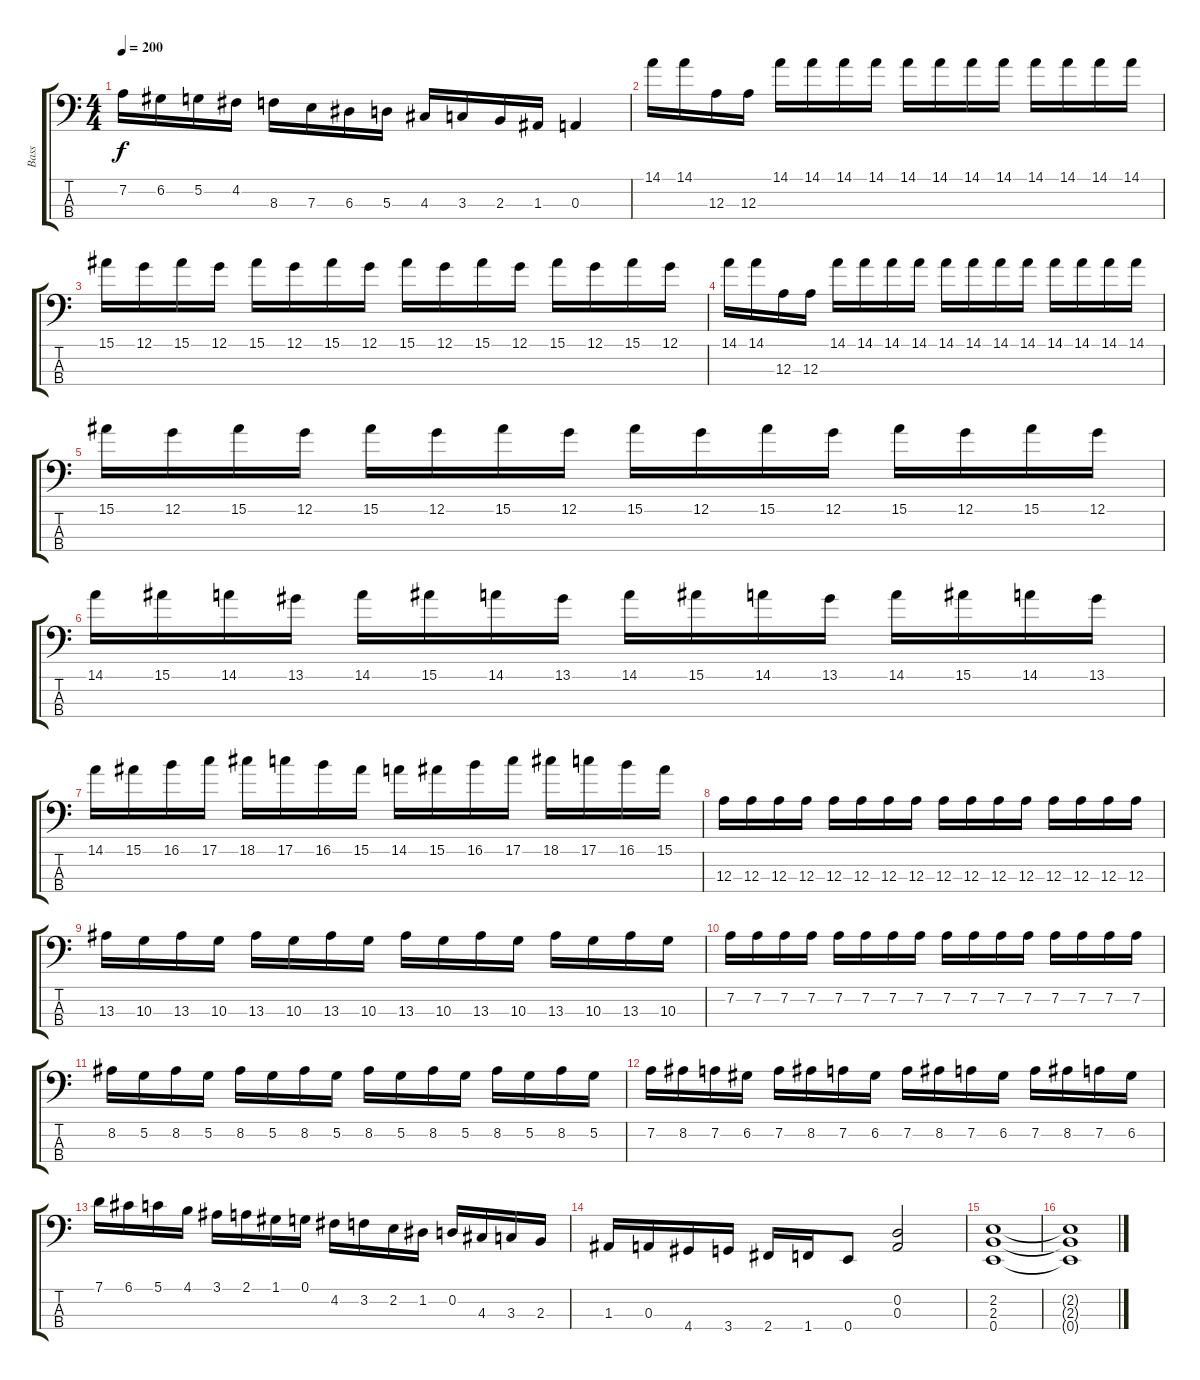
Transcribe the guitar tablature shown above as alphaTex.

\track ("Bass" "Bass") {instrument electricbasspick}
\staff {score tabs}
\tuning (G2 D2 A1 E1) {hide}
\ts (4 4)
\tempo 200
\clef f4
\ks c
7.2.16{dy f} 6.2.16 5.2.16 4.2.16 8.3.16 7.3.16 6.3.16 5.3.16 4.3.16 3.3.16 2.3.16 1.3.16 0.3.4 |
14.1.16 14.1.16 12.3.16 12.3.16 14.1.16 14.1.16 14.1.16 14.1.16 14.1.16 14.1.16 14.1.16 14.1.16 14.1.16 14.1.16 14.1.16 14.1.16 |
15.1.16 12.1.16 15.1.16 12.1.16 15.1.16 12.1.16 15.1.16 12.1.16 15.1.16 12.1.16 15.1.16 12.1.16 15.1.16 12.1.16 15.1.16 12.1.16 |
14.1.16 14.1.16 12.3.16 12.3.16 14.1.16 14.1.16 14.1.16 14.1.16 14.1.16 14.1.16 14.1.16 14.1.16 14.1.16 14.1.16 14.1.16 14.1.16 |
15.1.16 12.1.16 15.1.16 12.1.16 15.1.16 12.1.16 15.1.16 12.1.16 15.1.16 12.1.16 15.1.16 12.1.16 15.1.16 12.1.16 15.1.16 12.1.16 |
14.1.16 15.1.16 14.1.16 13.1.16 14.1.16 15.1.16 14.1.16 13.1.16 14.1.16 15.1.16 14.1.16 13.1.16 14.1.16 15.1.16 14.1.16 13.1.16 |
14.1.16 15.1.16 16.1.16 17.1.16 18.1.16 17.1.16 16.1.16 15.1.16 14.1.16 15.1.16 16.1.16 17.1.16 18.1.16 17.1.16 16.1.16 15.1.16 |
12.3.16 12.3.16 12.3.16 12.3.16 12.3.16 12.3.16 12.3.16 12.3.16 12.3.16 12.3.16 12.3.16 12.3.16 12.3.16 12.3.16 12.3.16 12.3.16 |
13.3.16 10.3.16 13.3.16 10.3.16 13.3.16 10.3.16 13.3.16 10.3.16 13.3.16 10.3.16 13.3.16 10.3.16 13.3.16 10.3.16 13.3.16 10.3.16 |
7.2.16 7.2.16 7.2.16 7.2.16 7.2.16 7.2.16 7.2.16 7.2.16 7.2.16 7.2.16 7.2.16 7.2.16 7.2.16 7.2.16 7.2.16 7.2.16 |
8.2.16 5.2.16 8.2.16 5.2.16 8.2.16 5.2.16 8.2.16 5.2.16 8.2.16 5.2.16 8.2.16 5.2.16 8.2.16 5.2.16 8.2.16 5.2.16 |
7.2.16 8.2.16 7.2.16 6.2.16 7.2.16 8.2.16 7.2.16 6.2.16 7.2.16 8.2.16 7.2.16 6.2.16 7.2.16 8.2.16 7.2.16 6.2.16 |
7.1.16 6.1.16 5.1.16 4.1.16 3.1.16 2.1.16 1.1.16 0.1.16 4.2.16 3.2.16 2.2.16 1.2.16 0.2.16 4.3.16 3.3.16 2.3.16 |
1.3.16 0.3.16 4.4.16 3.4.16 2.4.16 1.4.16 0.4.8 (0.2 0.3).2 |
(2.2 2.3 0.4).1 |
(2.2{t} 2.3{t} 0.4{t}).1
